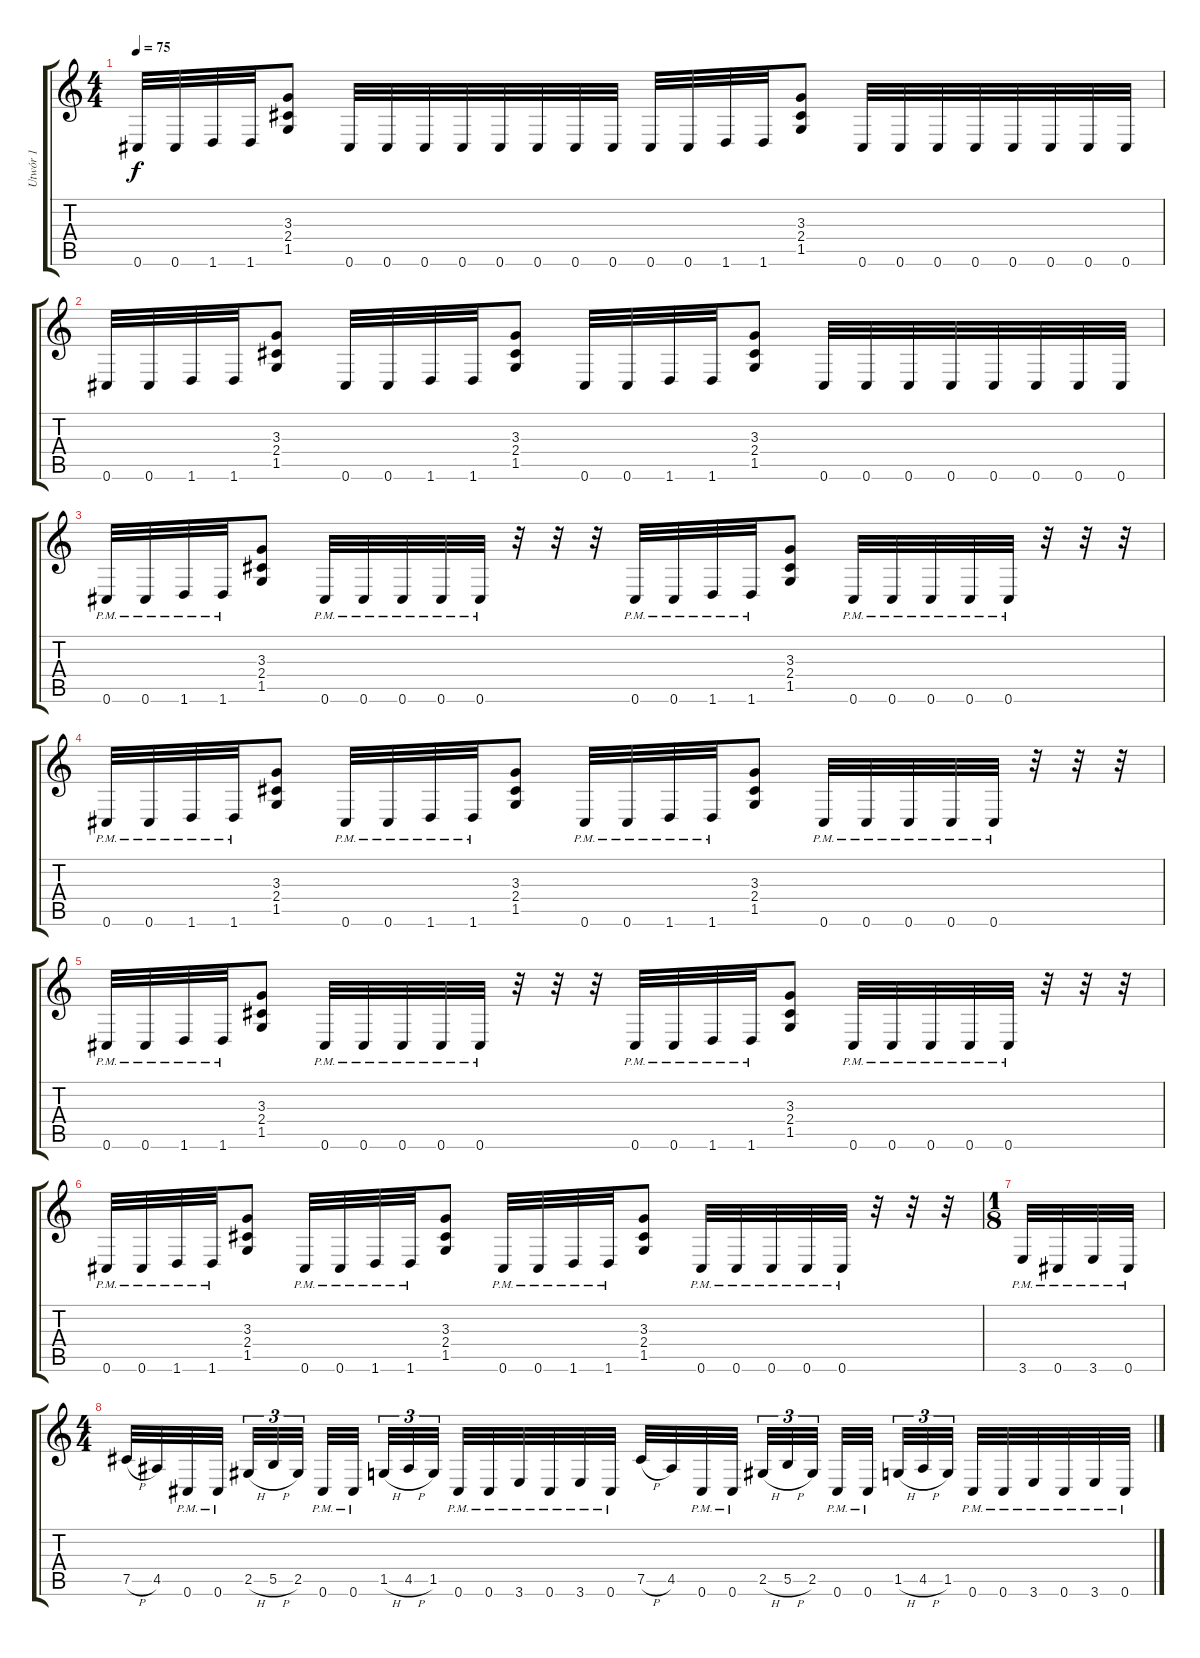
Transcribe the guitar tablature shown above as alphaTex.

\track ("Utwór 1" "Utwór 1") {instrument distortionguitar}
\staff {score tabs}
\tuning (Db4 Ab3 E3 B2 Gb2 Db2) {hide}
\ts (4 4)
\tempo 75
\clef g2
\ks c
0.6.32{dy f} 0.6.32 1.6.32 1.6.32 (3.3 2.4 1.5).8 0.6.32 0.6.32 0.6.32 0.6.32 0.6.32 0.6.32 0.6.32 0.6.32 0.6.32 0.6.32 1.6.32 1.6.32 (3.3 2.4 1.5).8 0.6.32 0.6.32 0.6.32 0.6.32 0.6.32 0.6.32 0.6.32 0.6.32 |
0.6.32 0.6.32 1.6.32 1.6.32 (3.3 2.4 1.5).8 0.6.32 0.6.32 1.6.32 1.6.32 (3.3 2.4 1.5).8 0.6.32 0.6.32 1.6.32 1.6.32 (3.3 2.4 1.5).8 0.6.32 0.6.32 0.6.32 0.6.32 0.6.32 0.6.32 0.6.32 0.6.32 |
0.6{pm}.32 0.6{pm}.32 1.6{pm}.32 1.6{pm}.32 (3.3 2.4 1.5).8 0.6{pm}.32 0.6{pm}.32 0.6{pm}.32 0.6{pm}.32 0.6{pm}.32 r.32 r.32 r.32 0.6{pm}.32 0.6{pm}.32 1.6{pm}.32 1.6{pm}.32 (3.3 2.4 1.5).8 0.6{pm}.32 0.6{pm}.32 0.6{pm}.32 0.6{pm}.32 0.6{pm}.32 r.32 r.32 r.32 |
0.6{pm}.32 0.6{pm}.32 1.6{pm}.32 1.6{pm}.32 (3.3 2.4 1.5).8 0.6{pm}.32 0.6{pm}.32 1.6{pm}.32 1.6{pm}.32 (3.3 2.4 1.5).8 0.6{pm}.32 0.6{pm}.32 1.6{pm}.32 1.6{pm}.32 (3.3 2.4 1.5).8 0.6{pm}.32 0.6{pm}.32 0.6{pm}.32 0.6{pm}.32 0.6{pm}.32 r.32 r.32 r.32 |
0.6{pm}.32 0.6{pm}.32 1.6{pm}.32 1.6{pm}.32 (3.3 2.4 1.5).8 0.6{pm}.32 0.6{pm}.32 0.6{pm}.32 0.6{pm}.32 0.6{pm}.32 r.32 r.32 r.32 0.6{pm}.32 0.6{pm}.32 1.6{pm}.32 1.6{pm}.32 (3.3 2.4 1.5).8 0.6{pm}.32 0.6{pm}.32 0.6{pm}.32 0.6{pm}.32 0.6{pm}.32 r.32 r.32 r.32 |
0.6{pm}.32 0.6{pm}.32 1.6{pm}.32 1.6{pm}.32 (3.3 2.4 1.5).8 0.6{pm}.32 0.6{pm}.32 1.6{pm}.32 1.6{pm}.32 (3.3 2.4 1.5).8 0.6{pm}.32 0.6{pm}.32 1.6{pm}.32 1.6{pm}.32 (3.3 2.4 1.5).8 0.6{pm}.32 0.6{pm}.32 0.6{pm}.32 0.6{pm}.32 0.6{pm}.32 r.32 r.32 r.32 |
\ts (1 8)
3.6{pm}.32 0.6{pm}.32 3.6{pm}.32 0.6{pm}.32 |
\ts (4 4)
7.5{h}.32 4.5.32 0.6{pm}.32 0.6{pm}.32{beam splitsecondary} 2.5{h}.32{tu (3 2)} 5.5{h}.32{tu (3 2)} 2.5.32{tu (3 2) beam splitsecondary} 0.6{pm}.32 0.6{pm}.32 1.5{h}.32{tu (3 2)} 4.5{h}.32{tu (3 2)} 1.5.32{tu (3 2) beam splitsecondary} 0.6{pm}.32 0.6{pm}.32 3.6{pm}.32 0.6{pm}.32 3.6{pm}.32 0.6{pm}.32 7.5{h}.32 4.5.32 0.6{pm}.32 0.6{pm}.32{beam splitsecondary} 2.5{h}.32{tu (3 2)} 5.5{h}.32{tu (3 2)} 2.5.32{tu (3 2) beam splitsecondary} 0.6{pm}.32 0.6{pm}.32 1.5{h}.32{tu (3 2)} 4.5{h}.32{tu (3 2)} 1.5.32{tu (3 2) beam splitsecondary} 0.6{pm}.32 0.6{pm}.32 3.6{pm}.32 0.6{pm}.32 3.6{pm}.32 0.6{pm}.32
